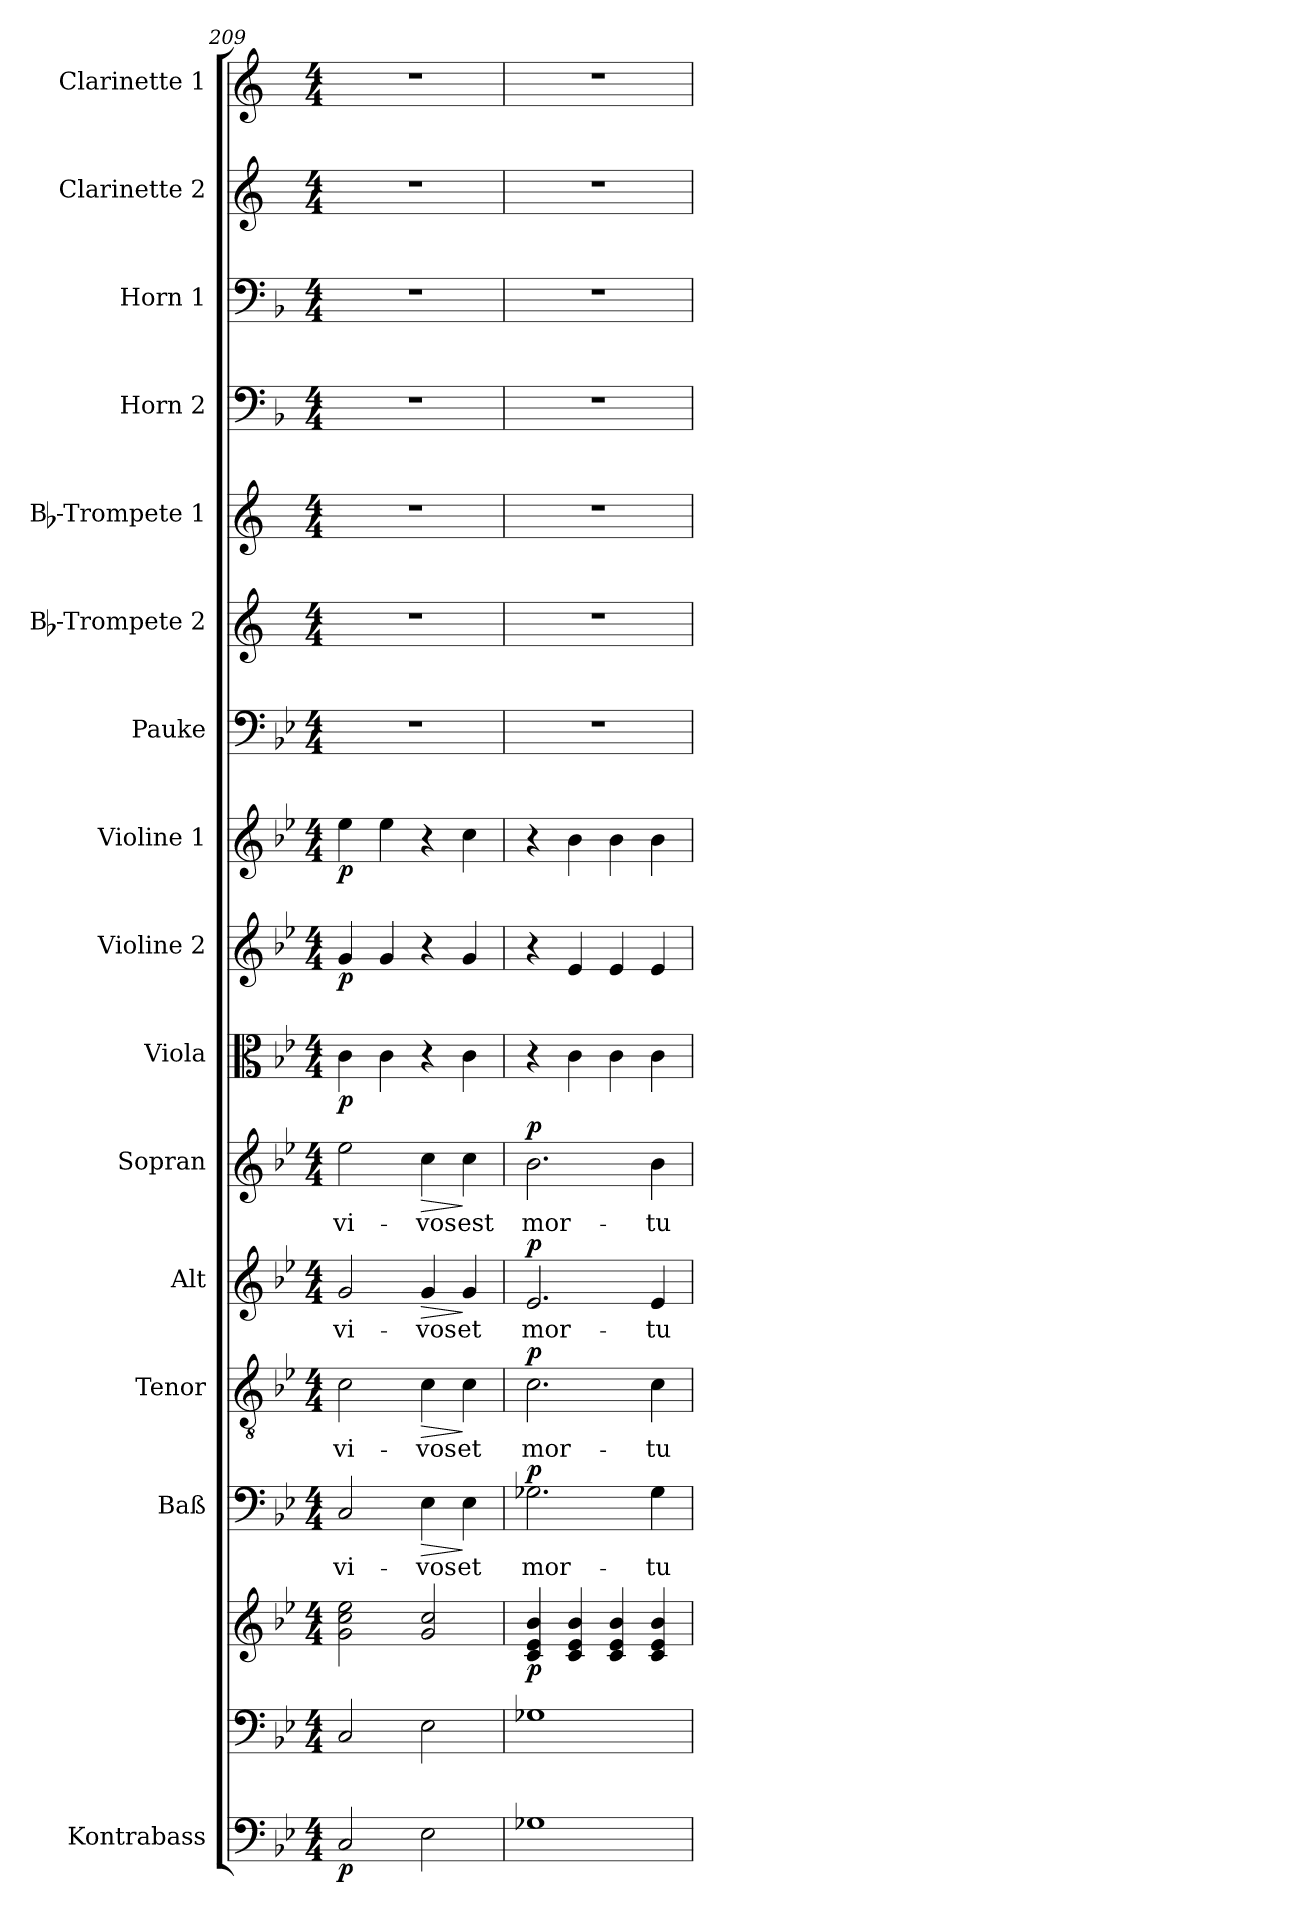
**kern	**dynam	**kern	**kern	**dynam	**kern	**text	**dynam	**kern	**text	**dynam	**kern	**text	**dynam	**kern	**text	**dynam	**kern	**dynam	**kern	**dynam	**kern	**dynam	**kern	**kern	**kern	**kern	**kern	**kern	**kern
*part16	*part16	*part15	*part15	*part15	*part14	*part14	*part14	*part13	*part13	*part13	*part12	*part12	*part12	*part11	*part11	*part11	*part10	*part10	*part9	*part9	*part8	*part8	*part7	*part6	*part5	*part4	*part3	*part2	*part1
*staff17	*staff17	*staff16	*staff15	*staff15/16	*staff14	*staff14	*staff14	*staff13	*staff13	*staff13	*staff12	*staff12	*staff12	*staff11	*staff11	*staff11	*staff10	*staff10	*staff9	*staff9	*staff8	*staff8	*staff7	*staff6	*staff5	*staff4	*staff3	*staff2	*staff1
*I"Kontrabass	*	*	*	*	*I"Baß	*	*	*I"Tenor	*	*	*I"Alt	*	*	*I"Sopran	*	*	*I"Viola	*	*I"Violine 2	*	*I"Violine 1	*	*I"Pauke	*I"Bb-Trompete 2	*I"Bb-Trompete 1	*I"Horn 2	*I"Horn 1	*I"Clarinette 2	*I"Clarinette 1
*I'Kb.	*	*	*	*	*I'Baß	*	*	*I'Ten	*	*	*I'Alt	*	*	*I'Sop	*	*	*I'Vla.	*	*I'Vln. 2	*	*I'Vln. 1	*	*I'Pk.	*I'Bb Trp. 2	*I'Bb Trp. 1	*I'Hrn. 2	*I'Hrn. 1	*I'Cl. 2	*I'Cl. 1
!!LO:PB:g=z
*clefF4	*	*clefF4	*clefG2	*	*clefF4	*	*	*clefGv2	*	*	*clefG2	*	*	*clefG2	*	*	*clefC3	*	*clefG2	*	*clefG2	*	*clefF4	*clefG2	*clefG2	*clefF4	*clefF4	*clefG2	*clefG2
*ITrd7c12	*	*	*	*	*	*	*	*	*	*	*	*	*	*	*	*	*	*	*	*	*	*	*	*ITrd1c2	*ITrd1c2	*ITrd4c7	*ITrd4c7	*ITrd1c2	*ITrd1c2
*k[b-e-]	*	*k[b-e-]	*k[b-e-]	*	*k[b-e-]	*	*	*k[b-e-]	*	*	*k[b-e-]	*	*	*k[b-e-]	*	*	*k[b-e-]	*	*k[b-e-]	*	*k[b-e-]	*	*k[b-e-]	*k[b-e-]	*k[b-e-]	*k[b-e-]	*k[b-e-]	*k[b-e-]	*k[b-e-]
*B-:	*	*B-:	*B-:	*	*B-:	*	*	*B-:	*	*	*B-:	*	*	*B-:	*	*	*B-:	*	*B-:	*	*B-:	*	*B-:	*B-:	*B-:	*B-:	*B-:	*B-:	*B-:
*M4/4	*	*M4/4	*M4/4	*	*M4/4	*	*	*M4/4	*	*	*M4/4	*	*	*M4/4	*	*	*M4/4	*	*M4/4	*	*M4/4	*	*M4/4	*M4/4	*M4/4	*M4/4	*M4/4	*M4/4	*M4/4
=209	=209	=209	=209	=209	=209	=209	=209	=209	=209	=209	=209	=209	=209	=209	=209	=209	=209	=209	=209	=209	=209	=209	=209	=209	=209	=209	=209	=209	=209
!	!LO:DY:b	!	!	!	!	!LO:LY:b	!	!	!LO:LY:b	!	!	!LO:LY:b	!	!	!LO:LY:b	!	!	!LO:DY:b	!	!LO:DY:b	!	!LO:DY:b	!	!	!	!	!	!	!
2CC/	p	2C/	2g\ 2cc\ 2ee-\	.	2C/	vi-	.	2c\	vi-	.	2g/	vi-	.	2ee-\	vi-	.	4c\	p	4g/	p	4ee-\	p	1r	1r	1r	1r	1r	1r	1r
.	.	.	.	.	.	.	.	.	.	.	.	.	.	.	.	.	4c\	.	4g/	.	4ee-\	.	.	.	.	.	.	.	.
!	!	!	!	!	!	!LO:LY:b	!LO:HP:b	!	!LO:LY:b	!LO:HP:b	!	!LO:LY:b	!LO:HP:b	!	!LO:LY:b	!LO:HP:b	!	!	!	!	!	!	!	!	!	!	!	!	!
2EE-\	.	2E-\	2g/ 2cc/	.	4E-\	-vos	>	4c\	-vos	>	4g/	-vos	>	4cc\	-vos	>	4r	.	4r	.	4r	.	.	.	.	.	.	.	.
!	!	!	!	!	!	!LO:LY:b	!	!	!LO:LY:b	!	!	!LO:LY:b	!	!	!LO:LY:b	!	!	!	!	!	!	!	!	!	!	!	!	!	!
.	.	.	.	.	4E-\	et	]	4c\	et	]	4g/	et	]	4cc\	est	]	4c\	.	4g/	.	4cc\	.	.	.	.	.	.	.	.
=210	=210	=210	=210	=210	=210	=210	=210	=210	=210	=210	=210	=210	=210	=210	=210	=210	=210	=210	=210	=210	=210	=210	=210	=210	=210	=210	=210	=210	=210
!	!	!	!	!LO:DY:b	!	!LO:LY:b	!LO:DY:a	!	!LO:LY:b	!LO:DY:a	!	!LO:LY:b	!LO:DY:a	!	!LO:LY:b	!LO:DY:a	!	!	!	!	!	!	!	!	!	!	!	!	!
1GG-X	.	1G-X	4c/ 4e-/ 4b-/	p	2.G-X\	mor-	p	2.c\	mor-	p	2.e-/	mor-	p	2.b-\	mor-	p	4r	.	4r	.	4r	.	1r	1r	1r	1r	1r	1r	1r
.	.	.	4c/ 4e-/ 4b-/	.	.	.	.	.	.	.	.	.	.	.	.	.	4c\	.	4e-/	.	4b-\	.	.	.	.	.	.	.	.
.	.	.	4c/ 4e-/ 4b-/	.	.	.	.	.	.	.	.	.	.	.	.	.	4c\	.	4e-/	.	4b-\	.	.	.	.	.	.	.	.
!	!	!	!	!	!	!LO:LY:b	!	!	!LO:LY:b	!	!	!LO:LY:b	!	!	!LO:LY:b	!	!	!	!	!	!	!	!	!	!	!	!	!	!
.	.	.	4c/ 4e-/ 4b-/	.	4G-\	-tu-	.	4c\	-tu-	.	4e-/	-tu-	.	4b-\	-tu-	.	4c\	.	4e-/	.	4b-\	.	.	.	.	.	.	.	.
=	=	=	=	=	=	=	=	=	=	=	=	=	=	=	=	=	=	=	=	=	=	=	=	=	=	=	=	=	=
*-	*-	*-	*-	*-	*-	*-	*-	*-	*-	*-	*-	*-	*-	*-	*-	*-	*-	*-	*-	*-	*-	*-	*-	*-	*-	*-	*-	*-	*-
